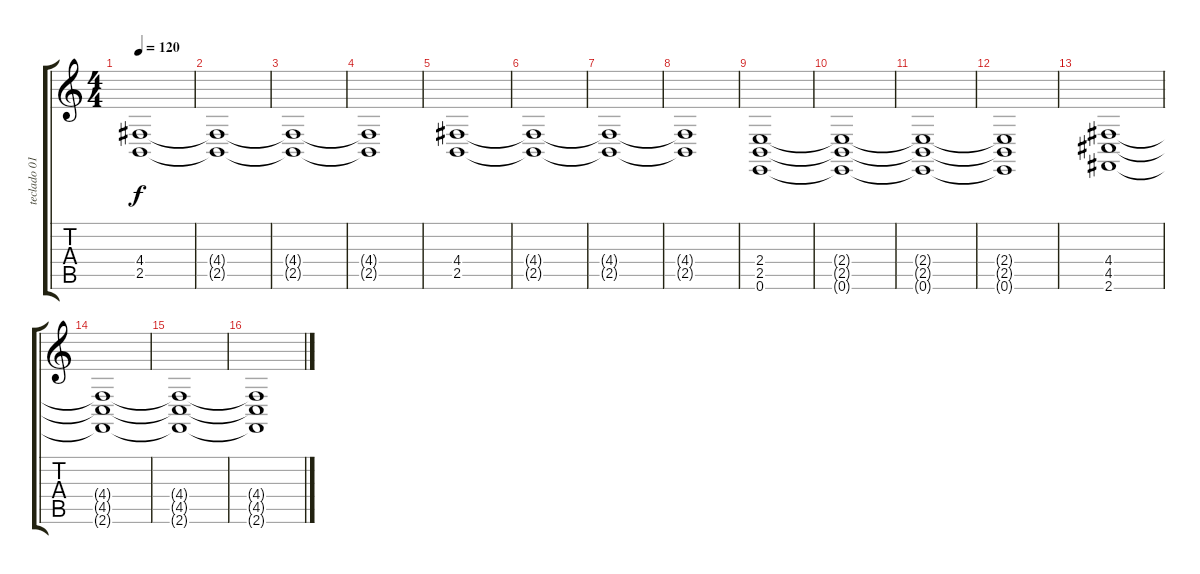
\track ("teclado 01" "teclado 01") {instrument stringensemble1}
\staff {score tabs}
\tuning (E4 B3 G3 D3 A2 E2) {hide}
\ts (4 4)
\tempo 120
\clef g2
\ks c
(4.4 2.5).1{dy f} |
(4.4{t} 2.5{t}).1 |
(4.4{t} 2.5{t}).1 |
(4.4{t} 2.5{t}).1 |
(4.4 2.5).1 |
(4.4{t} 2.5{t}).1 |
(4.4{t} 2.5{t}).1 |
(4.4{t} 2.5{t}).1 |
(2.4 2.5 0.6).1 |
(2.4{t} 2.5{t} 0.6{t}).1 |
(2.4{t} 2.5{t} 0.6{t}).1 |
(2.4{t} 2.5{t} 0.6{t}).1 |
(4.4 4.5 2.6).1 |
(4.4{t} 4.5{t} 2.6{t}).1 |
(4.4{t} 4.5{t} 2.6{t}).1 |
(4.4{t} 4.5{t} 2.6{t}).1
